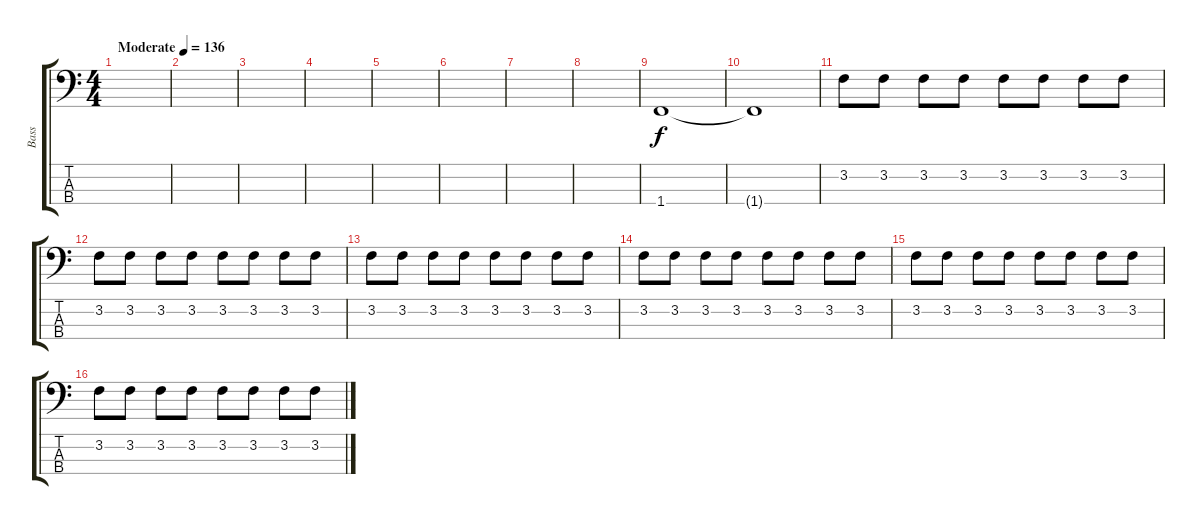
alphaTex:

\track ("Bass" "Bass") {instrument electricbassfinger}
\staff {score tabs}
\tuning (G2 D2 A1 E1) {hide}
\ts (4 4)
\tempo (136 "Moderate")
\clef f4
\ks c
|
|
|
|
|
|
|
|
1.4.1 |
1.4{t}.1 |
3.2.8 3.2.8 3.2.8 3.2.8 3.2.8 3.2.8 3.2.8 3.2.8 |
3.2.8 3.2.8 3.2.8 3.2.8 3.2.8 3.2.8 3.2.8 3.2.8 |
3.2.8 3.2.8 3.2.8 3.2.8 3.2.8 3.2.8 3.2.8 3.2.8 |
3.2.8 3.2.8 3.2.8 3.2.8 3.2.8 3.2.8 3.2.8 3.2.8 |
3.2.8 3.2.8 3.2.8 3.2.8 3.2.8 3.2.8 3.2.8 3.2.8 |
3.2.8 3.2.8 3.2.8 3.2.8 3.2.8 3.2.8 3.2.8 3.2.8
